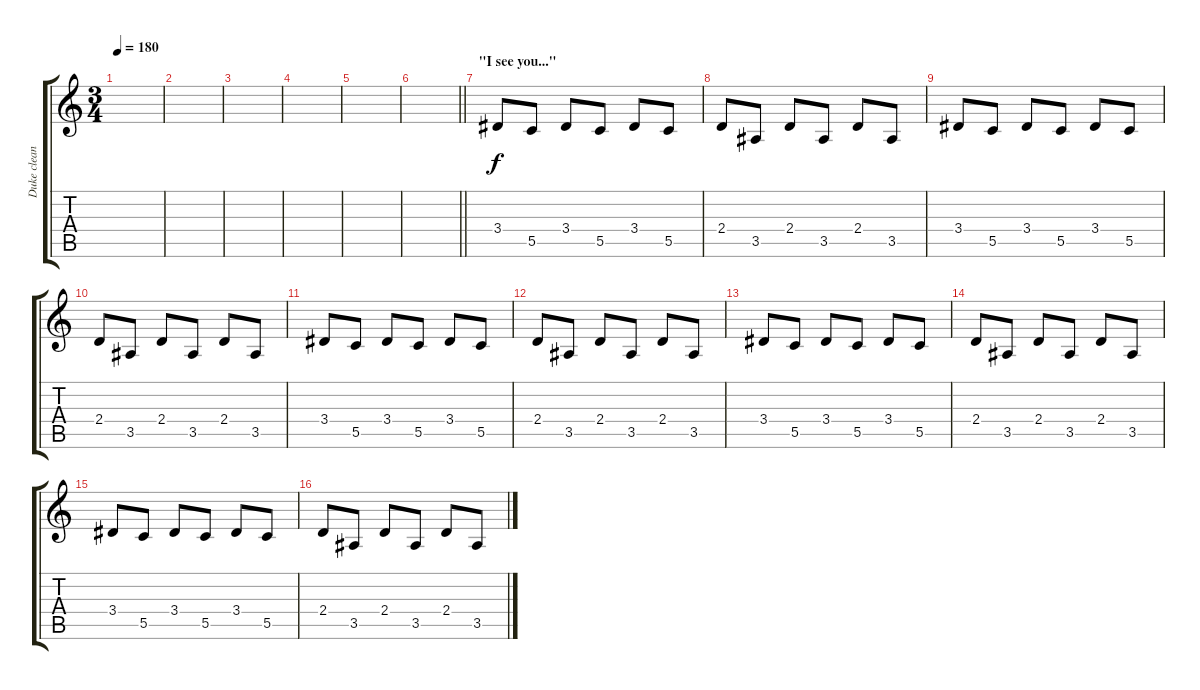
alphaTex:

\track ("Duke clean" "Duke clean") {instrument electricguitarclean}
\staff {score tabs}
\tuning (D4 A3 F3 C3 G2 C2) {hide}
\ts (3 4)
\tempo 180
\clef g2
\ks c
|
|
|
|
|
\barLineRight lightlight
|
\section ("" "\"I see you...\"")
3.4.8 5.5.8 3.4.8 5.5.8 3.4.8 5.5.8 |
2.4.8 3.5.8 2.4.8 3.5.8 2.4.8 3.5.8 |
3.4.8 5.5.8 3.4.8 5.5.8 3.4.8 5.5.8 |
2.4.8 3.5.8 2.4.8 3.5.8 2.4.8 3.5.8 |
3.4.8 5.5.8 3.4.8 5.5.8 3.4.8 5.5.8 |
2.4.8 3.5.8 2.4.8 3.5.8 2.4.8 3.5.8 |
3.4.8 5.5.8 3.4.8 5.5.8 3.4.8 5.5.8 |
2.4.8 3.5.8 2.4.8 3.5.8 2.4.8 3.5.8 |
3.4.8 5.5.8 3.4.8 5.5.8 3.4.8 5.5.8 |
2.4.8 3.5.8 2.4.8 3.5.8 2.4.8 3.5.8
